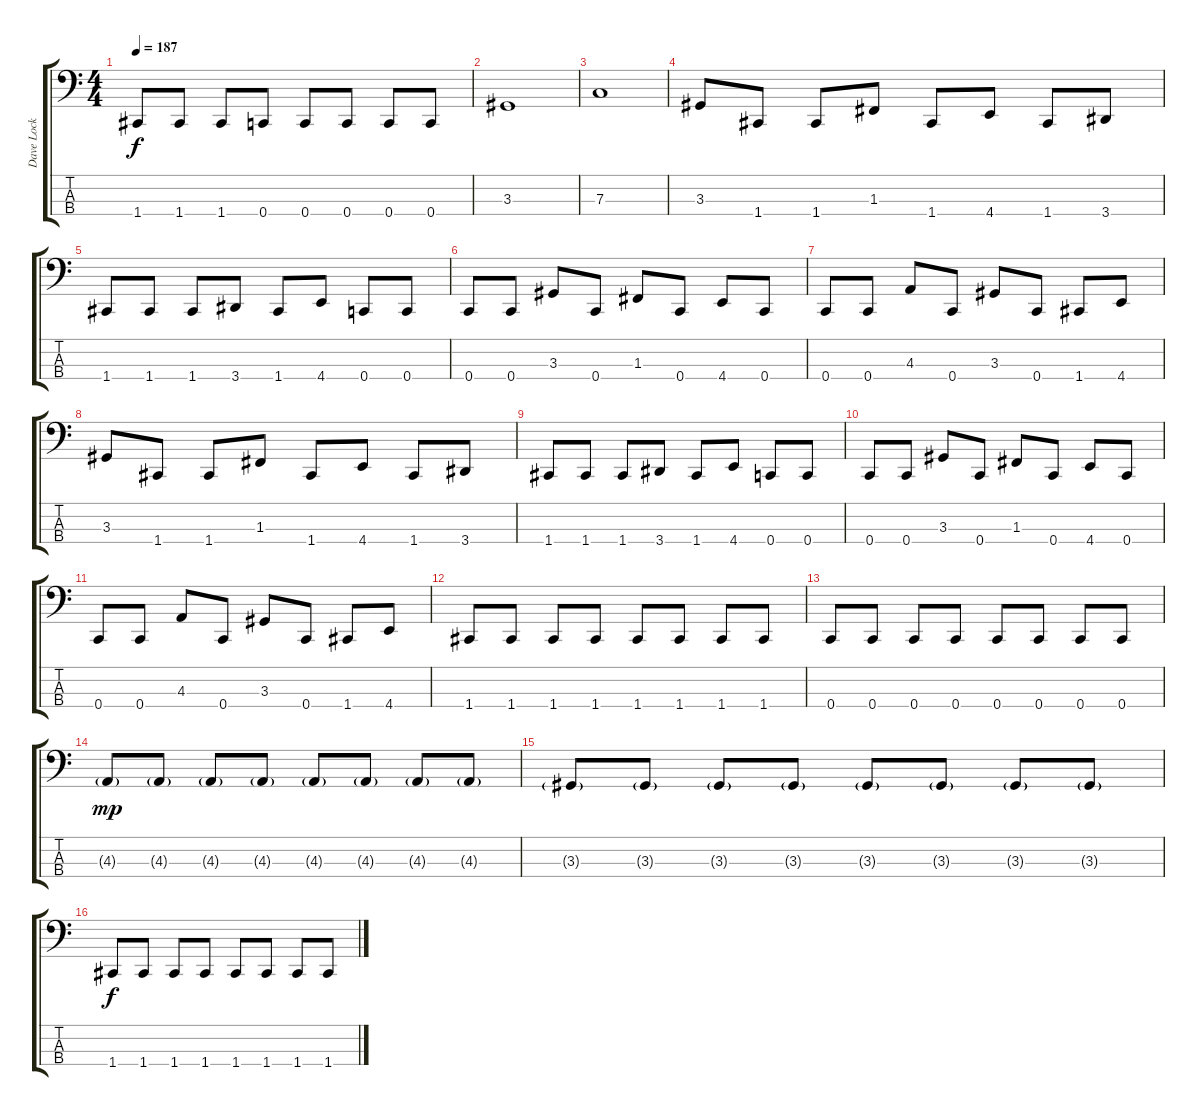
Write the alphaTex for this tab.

\track ("Dave Lock (Bass)" "Dave Lock ") {instrument electricbassfinger}
\staff {score tabs}
\tuning (Eb2 Bb1 F1 C1) {hide}
\ts (4 4)
\tempo 187
\clef f4
\ks c
1.4.8{dy f} 1.4.8 1.4.8 0.4.8 0.4.8 0.4.8 0.4.8 0.4.8 |
3.3.1 |
7.3.1 |
3.3.8 1.4.8 1.4.8 1.3.8 1.4.8 4.4.8 1.4.8 3.4.8 |
1.4.8 1.4.8 1.4.8 3.4.8 1.4.8 4.4.8 0.4.8 0.4.8 |
0.4.8 0.4.8 3.3.8 0.4.8 1.3.8 0.4.8 4.4.8 0.4.8 |
0.4.8 0.4.8 4.3.8 0.4.8 3.3.8 0.4.8 1.4.8 4.4.8 |
3.3.8 1.4.8 1.4.8 1.3.8 1.4.8 4.4.8 1.4.8 3.4.8 |
1.4.8 1.4.8 1.4.8 3.4.8 1.4.8 4.4.8 0.4.8 0.4.8 |
0.4.8 0.4.8 3.3.8 0.4.8 1.3.8 0.4.8 4.4.8 0.4.8 |
0.4.8 0.4.8 4.3.8 0.4.8 3.3.8 0.4.8 1.4.8 4.4.8 |
1.4.8 1.4.8 1.4.8 1.4.8 1.4.8 1.4.8 1.4.8 1.4.8 |
0.4.8 0.4.8 0.4.8 0.4.8 0.4.8 0.4.8 0.4.8 0.4.8 |
4.3{g}.8{dy mp} 4.3{g}.8 4.3{g}.8 4.3{g}.8 4.3{g}.8 4.3{g}.8 4.3{g}.8 4.3{g}.8 |
3.3{g}.8 3.3{g}.8 3.3{g}.8 3.3{g}.8 3.3{g}.8 3.3{g}.8 3.3{g}.8 3.3{g}.8 |
1.4.8{dy f} 1.4.8 1.4.8 1.4.8 1.4.8 1.4.8 1.4.8 1.4.8
